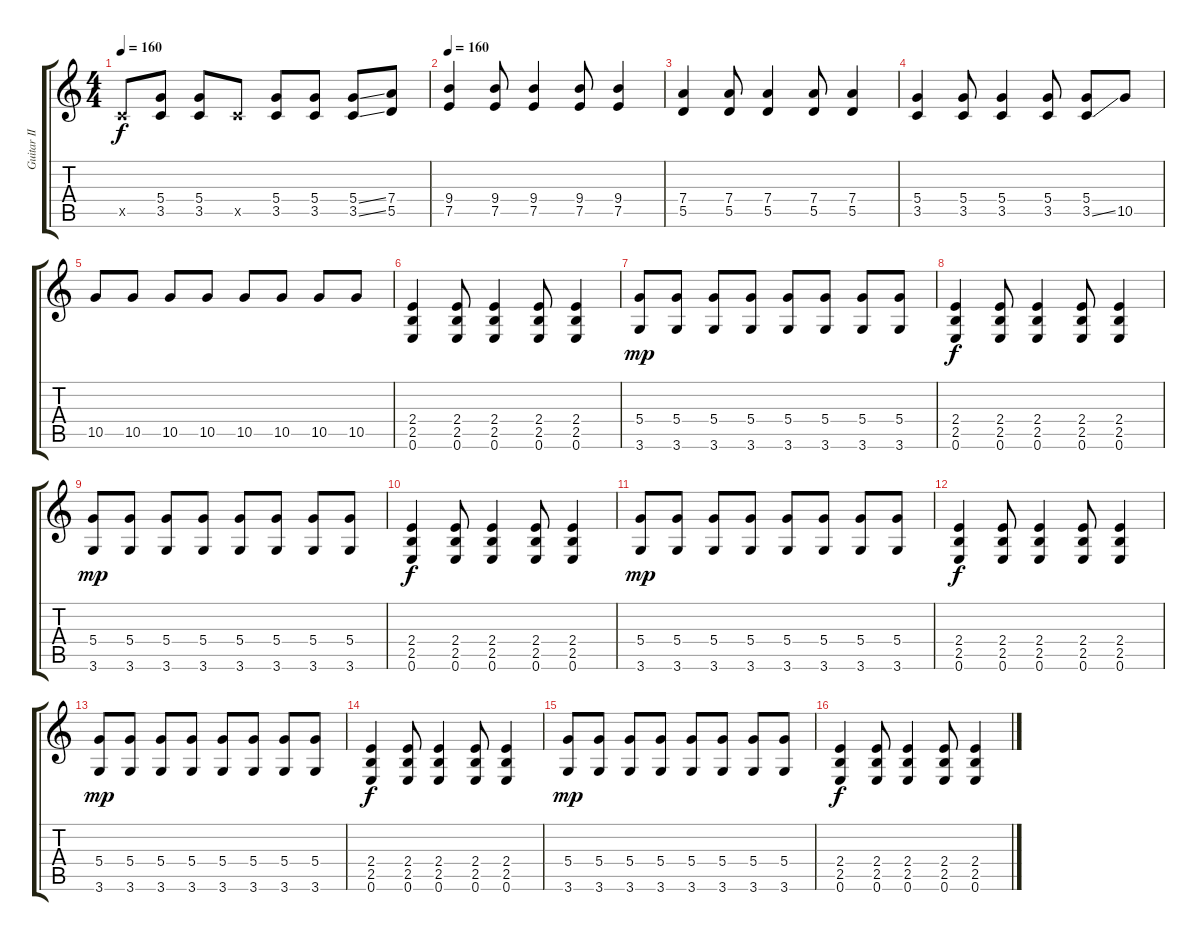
\track ("Guitar II" "Guitar II") {instrument overdrivenguitar}
\staff {score tabs}
\tuning (E4 B3 G3 D3 A2 E2) {hide}
\ts (4 4)
\tempo 160
\clef g2
\ks c
3.5{x}.8{dy f} (5.4 3.5).8 (5.4 3.5).8 3.5{x}.8 (5.4 3.5).8 (5.4 3.5).8 (5.4{ss} 3.5{ss}).8 (7.4 5.5).8 |
\tempo 160
(9.4 7.5).4 (9.4 7.5).8 (9.4 7.5).4 (9.4 7.5).8 (9.4 7.5).4 |
(7.4 5.5).4 (7.4 5.5).8 (7.4 5.5).4 (7.4 5.5).8 (7.4 5.5).4 |
(5.4 3.5).4 (5.4 3.5).8 (5.4 3.5).4 (5.4 3.5).8 (5.4 3.5{ss}).8 10.5.8 |
10.5.8 10.5.8 10.5.8 10.5.8 10.5.8 10.5.8 10.5.8 10.5.8 |
(2.4 2.5 0.6).4 (2.4 2.5 0.6).8 (2.4 2.5 0.6).4 (2.4 2.5 0.6).8 (2.4 2.5 0.6).4 |
(5.4 3.6).8{dy mp} (5.4 3.6).8 (5.4 3.6).8 (5.4 3.6).8 (5.4 3.6).8 (5.4 3.6).8 (5.4 3.6).8 (5.4 3.6).8 |
(2.4 2.5 0.6).4{dy f} (2.4 2.5 0.6).8 (2.4 2.5 0.6).4 (2.4 2.5 0.6).8 (2.4 2.5 0.6).4 |
(5.4 3.6).8{dy mp} (5.4 3.6).8 (5.4 3.6).8 (5.4 3.6).8 (5.4 3.6).8 (5.4 3.6).8 (5.4 3.6).8 (5.4 3.6).8 |
(2.4 2.5 0.6).4{dy f} (2.4 2.5 0.6).8 (2.4 2.5 0.6).4 (2.4 2.5 0.6).8 (2.4 2.5 0.6).4 |
(5.4 3.6).8{dy mp} (5.4 3.6).8 (5.4 3.6).8 (5.4 3.6).8 (5.4 3.6).8 (5.4 3.6).8 (5.4 3.6).8 (5.4 3.6).8 |
(2.4 2.5 0.6).4{dy f} (2.4 2.5 0.6).8 (2.4 2.5 0.6).4 (2.4 2.5 0.6).8 (2.4 2.5 0.6).4 |
(5.4 3.6).8{dy mp} (5.4 3.6).8 (5.4 3.6).8 (5.4 3.6).8 (5.4 3.6).8 (5.4 3.6).8 (5.4 3.6).8 (5.4 3.6).8 |
(2.4 2.5 0.6).4{dy f} (2.4 2.5 0.6).8 (2.4 2.5 0.6).4 (2.4 2.5 0.6).8 (2.4 2.5 0.6).4 |
(5.4 3.6).8{dy mp} (5.4 3.6).8 (5.4 3.6).8 (5.4 3.6).8 (5.4 3.6).8 (5.4 3.6).8 (5.4 3.6).8 (5.4 3.6).8 |
(2.4 2.5 0.6).4{dy f} (2.4 2.5 0.6).8 (2.4 2.5 0.6).4 (2.4 2.5 0.6).8 (2.4 2.5 0.6).4
